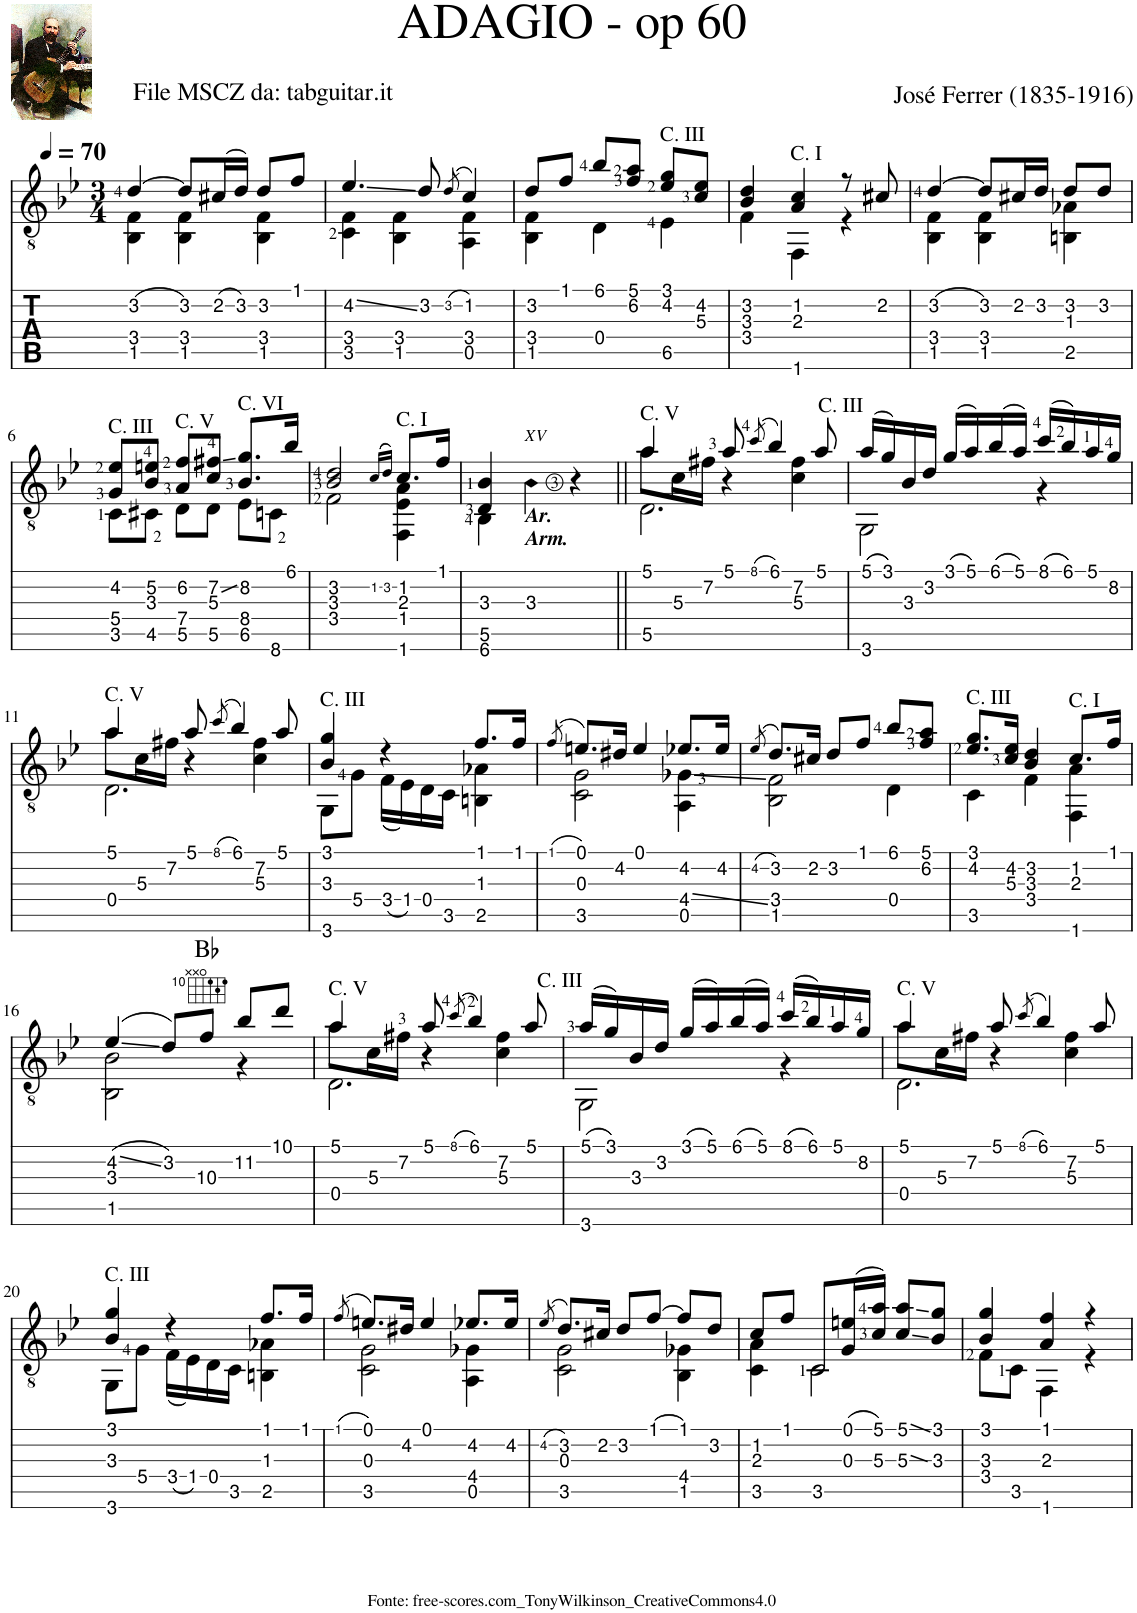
**kern	**kern	**harte
*part1	*part1	*part1
*staff2	*staff1	*
*I"Guitar	*	*
*I'Guit.	*	*
*stria6	*	*
*	*clefGv2	*
*k[b-e-]	*k[b-e-]	*
*M3/4	*M3/4	*
*MM70	*MM70	*
=1	=1	=1
*^	*^	*
[4d	4BB- 4F	[4d/	4BB-\ 4F\	.
8dL]	4BB- 4F	8d/L]	4BB-\ 4F\	.
16c#L	.	(16c#X/L	.	.
16dJJ	.	16d/JJ)	.	.
8dL	4BB- 4F	8d/L	4BB-\ 4F\	.
8fJ	.	8f/J	.	.
=2	=2	=2	=2	=2
4.e-	4C 4F	4.e-/	4C\ 4F\	.
.	4BB- 4F	.	4BB-\ 4F\	.
8d	.	8d/	.	.
qd	.	(8qd/	.	.
4c	4AA 4F	4c/)	4AA\ 4F\	.
=3	=3	=3	=3	=3
8dL	4BB- 4F	8d/L	4BB-\ 4F\	.
8fJ	.	8f/J	.	.
8b-L	4D	8b-/L	4D\	.
8f\ 8a\J	.	8f/ 8a/J	.	.
!	!	!LO:TX:a:t=C. III	!	!
8e-\ 8g\L	4E-	8e-/ 8g/L	4E-\	.
8c\ 8e-\J	.	8c/ 8e-/J	.	.
=4	=4	=4	=4	=4
4B- 4d	4F	4B-/ 4d/	4F\	.
!	!	!LO:TX:a:t=C. I	!	!
4A 4c	4FF	4A/ 4c/	4FF\	.
8r	4r	8r	4r	.
8c#	.	8c#X/	.	.
=5	=5	=5	=5	=5
[4d	4BB- 4F	[4d/	4BB-\ 4F\	.
8dL]	4BB- 4F	8d/L]	4BB-\ 4F\	.
16c#L	.	16c#X/L	.	.
16dJJ	.	16d/JJ	.	.
8dL	4BB 4A-	8d/L	4BBn\ 4A-X\	.
8dJ	.	8d/J	.	.
!!LO:LB:g=z	!!
=6	=6	=6	=6	=6
!	!	!LO:TX:a:t=C. III	!	!
8G\ 8e-\L	8CL	8G/ 8e-/L	8C\L	.
8B-\ 8en\J	8C#XJ	8B-/ 8en/J	8C#X\J	.
!	!	!LO:TX:a:t=C. V	!	!
8A\ 8f\L	8DL	8A/ 8f/L	8D\L	.
8c\ 8f#X\J	8DJ	8c/ 8f#X/J	8D\J	.
!	!	!LO:TX:a:t=C. VI	!	!
8.B-\ 8.g\L	8E-L	8.B-/ 8.g/L	8E-\L	.
.	8CnJ	.	8Cn\J	.
16b-Jk	.	16b-/Jk	.	.
=7	=7	=7	=7	=7
2B- 2d	2F	2B-/ 2d/	2F\	.
qc	.	(16qc/LL	.	.
qd	.	16qd/JJ)	.	.
!	!	!LO:TX:a:t=C. I	!	!
8.cL	4FF 4E- 4A	8.c/L	4FF\ 4E-\ 4A\	.
16fJk	.	16f/Jk	.	.
=8	=8	=8	=8	=8
4D 4B-	4BB-	4D/ 4B-/	4BB-\	.
!	!	!LO:TX:a:i:t=XV	!	!
!	!	!LO:TX:b:Bi:t=Ar.	!	!
!	!	!LO:TX:b:t=Arm.	!	!
4B-	2ryy	4B-\	2ryy	.
4r	.	4r	.	.
=9||	=9||	=9||	=9||	=9||
*	*^	*	*^	*
!	!	!	!LO:TX:a:t=C. V	!	!	!
4a	8aL	2.D	4a/	8a\L	2.D\	.
.	16cL	.	.	16c\L	.	.
.	16f#JJ	.	.	16f#X\JJ	.	.
8a	4r	.	8a/	4r	.	.
qcc	.	.	(8qcc/	.	.	.
4b-	.	.	4b-/)	.	.	.
.	4c 4f#	.	.	4c\ 4f#\	.	.
8a	.	.	8a/	.	.	.
*	*v	*v	*	*	*	*
*	*	*	*v	*v	*
=10	=10	=10	=10	=10
!	!	!LO:TX:a:t=C. III	!	!
16aLL	2GG	(16a/LL	2GG\	.
16gJ	.	16g/)	.	.
16B-L	.	16B-/	.	.
16dJJ	.	16d/JJ	.	.
16gLL	.	(16g/LL	.	.
16aJ	.	16a/)	.	.
16b-L	.	(16b-/	.	.
16aJJ	.	16a/JJ)	.	.
16ccLL	4r	(16cc/LL	4r	.
16b-J	.	16b-/)	.	.
16aL	.	16a/	.	.
16gJJ	.	16g/JJ	.	.
!!LO:LB:g=z
=11	=11	=11	=11	=11
*	*^	*	*^	*
!	!	!	!LO:TX:a:t=C. V	!	!	!
4a	8aL	2.D	4a/	8a\L	2.D\	.
.	16cL	.	.	16c\L	.	.
.	16f#XJJ	.	.	16f#X\JJ	.	.
8a	4r	.	8a/	4r	.	.
qcc	.	.	(8qcc/	.	.	.
4b-	.	.	4b-/)	.	.	.
.	4c 4f#	.	.	4c\ 4f#\	.	.
8a	.	.	8a/	.	.	.
*	*v	*v	*	*	*	*
*	*	*	*v	*v	*
=12	=12	=12	=12	=12
!	!	!LO:TX:a:t=C. III	!	!
4B- 4g	8GGL	4B-/ 4g/	8GG\L	.
.	8GJ	.	8G\J	.
4r	16FLL	4r	(16F\LL	.
.	16E-J	.	16E-\)	.
.	16DL	.	16D\	.
.	16CJJ	.	16C\JJ	.
8.fL	4BB 4A-	8.f/L	4BBn\ 4A-X\	.
16fJk	.	16f/Jk	.	.
=13	=13	=13	=13	=13
qf	.	(8qf/	.	.
8.eL	2C 2G	8.en/L)	2C\ 2G\	.
16d#Jk	.	16d#X/Jk	.	.
4e	.	4e/	.	.
8.e-L	4AA 4G-	8.e-X/L	4AA\ 4G-X\	.
16e-Jk	.	16e-/Jk	.	.
=14	=14	=14	=14	=14
qe-	.	(8qe-/	.	.
8.dL	2BB- 2F	8.d/L)	2BB-\ 2F\	.
16c#Jk	.	16c#X/Jk	.	.
8dL	.	8d/L	.	.
8fJ	.	8f/J	.	.
8b-L	4D	8b-/L	4D\	.
8f\ 8a\J	.	8f/ 8a/J	.	.
=15	=15	=15	=15	=15
!	!	!LO:TX:a:t=C. III	!	!
8.e-\ 8.g\L	4C	8.e-/ 8.g/L	4C\	.
16c\ 16e-\Jk	.	16c/ 16e-/Jk	.	.
4B- 4d	4F	4B-/ 4d/	4F\	.
!	!	!LO:TX:a:t=C. I	!	!
8.cL	4FF 4A	8.c/L	4FF\ 4A\	.
16fJk	.	16f/Jk	.	.
!!LO:LB:g=z	!!
=16	=16	=16	=16	=16
4e-	2BB- 2B-	(4e-/	2BB-\ 2B-\	.
8dL	.	8d/L)	.	.
8fJ	.	8f/J	.	Bb:maj
8b-L	4r	8b-/L	4r	.
8ddJ	.	8dd/J	.	.
=17	=17	=17	=17	=17
*	*^	*	*^	*
!	!	!	!LO:TX:a:t=C. V	!	!	!
4a	8aL	2.D	4a/	8a\L	2.D\	.
.	16cL	.	.	16c\L	.	.
.	16f#XJJ	.	.	16f#X\JJ	.	.
8a	4r	.	8a/	4r	.	.
qcc	.	.	(8qcc/	.	.	.
4b-	.	.	4b-/)	.	.	.
.	4c 4f#	.	.	4c\ 4f#\	.	.
8a	.	.	8a/	.	.	.
*	*v	*v	*	*	*	*
*	*	*	*v	*v	*
=18	=18	=18	=18	=18
!	!	!LO:TX:a:t=C. III	!	!
16aLL	2GG	(16a/LL	2GG\	.
16gJ	.	16g/)	.	.
16B-L	.	16B-/	.	.
16dJJ	.	16d/JJ	.	.
16gLL	.	(16g/LL	.	.
16aJ	.	16a/)	.	.
16b-L	.	(16b-/	.	.
16aJJ	.	16a/JJ)	.	.
16ccLL	4r	(16cc/LL	4r	.
16b-J	.	16b-/)	.	.
16aL	.	16a/	.	.
16gJJ	.	16g/JJ	.	.
=19	=19	=19	=19	=19
*	*^	*	*^	*
!	!	!	!LO:TX:a:t=C. V	!	!	!
4a	8aL	2.D	4a/	8a\L	2.D\	.
.	16cL	.	.	16c\L	.	.
.	16f#XJJ	.	.	16f#X\JJ	.	.
8a	4r	.	8a/	4r	.	.
qcc	.	.	(8qcc/	.	.	.
4b-	.	.	4b-/)	.	.	.
.	4c 4f#	.	.	4c\ 4f#\	.	.
8a	.	.	8a/	.	.	.
*	*v	*v	*	*	*	*
*	*	*	*v	*v	*
!!LO:LB:g=z
=20	=20	=20	=20	=20
!	!	!LO:TX:a:t=C. III	!	!
4B- 4g	8GGL	4B-/ 4g/	8GG\L	.
.	8GJ	.	8G\J	.
4r	16FLL	4r	(16F\LL	.
.	16E-J	.	16E-\)	.
.	16DL	.	16D\	.
.	16CJJ	.	16C\JJ	.
8.fL	4BBn 4A-X	8.f/L	4BBn\ 4A-X\	.
16fJk	.	16f/Jk	.	.
=21	=21	=21	=21	=21
qf	.	(8qf/	.	.
8.enL	2C 2G	8.en/L)	2C\ 2G\	.
16d#XJk	.	16d#X/Jk	.	.
4e	.	4e/	.	.
8.e-XL	4AA 4G-X	8.e-X/L	4AA\ 4G-X\	.
16e-Jk	.	16e-/Jk	.	.
=22	=22	=22	=22	=22
qe-	.	(8qe-/	.	.
8.dL	2C 2G	8.d/L)	2C\ 2G\	.
16c#XJk	.	16c#X/Jk	.	.
8dL	.	8d/L	.	.
[8fJ	.	[8f/J	.	.
8fL]	4BB- 4G-	8f/L]	4BB-\ 4G-X\	.
8dJ	.	8d/J	.	.
=23	=23	=23	=23	=23
8cL	4C 4A	8c/L	4C\ 4A\	.
8fJ	.	8f/J	.	.
!	!	!LO:N:head=open	!	!
8CL	2C	8C/L	2C\	.
16G\ 16e\L	.	(16G/ 16en/L	.	.
16c\ 16a\JJ	.	16c/ 16a/JJ)	.	.
8c\ 8a\L	.	8c/ 8a/L	.	.
8B-\ 8g\J	.	8B-/ 8g/J	.	.
=24	=24	=24	=24	=24
4B- 4g	8FL	4B-/ 4g/	8F\L	.
.	8CJ	.	8C\J	.
4A 4f	4FF	4A/ 4f/	4FF\	.
4r	4r	4r	4r	.
*v	*v	*	*	*
*	*v	*v	*
=	=	=
*-	*-	*-
